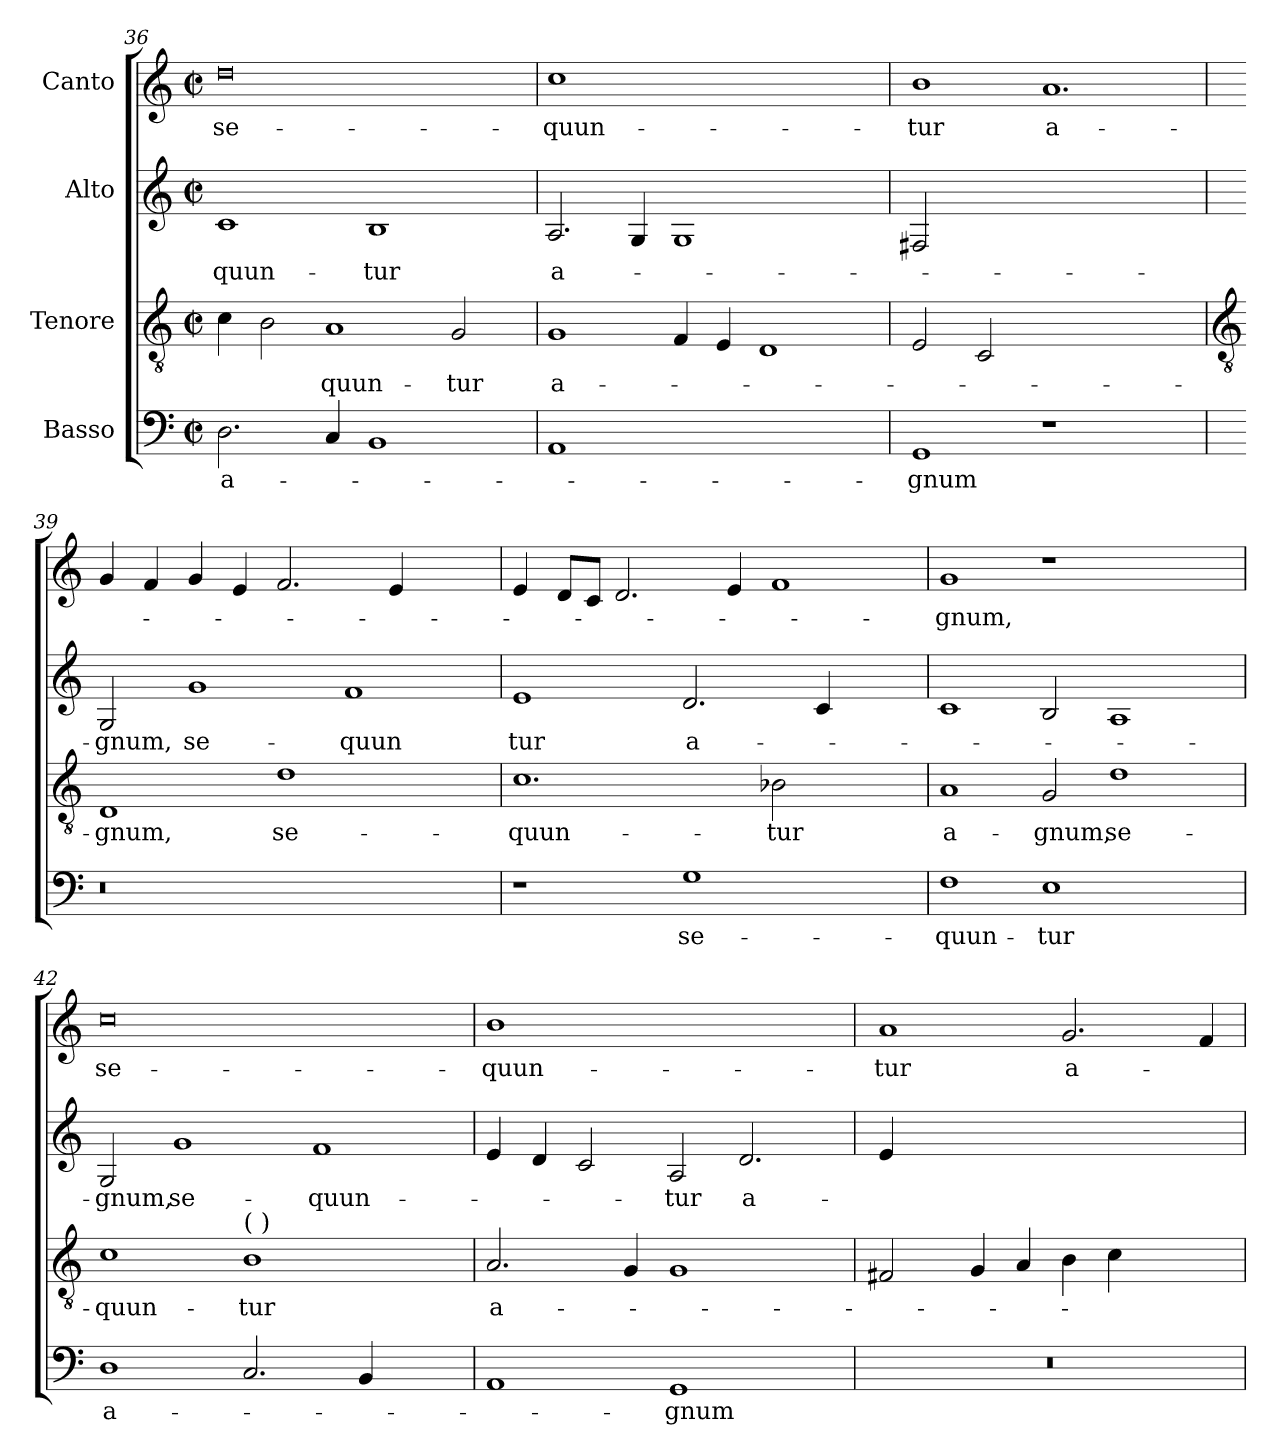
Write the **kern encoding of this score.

**kern	**text	**kern	**text	**kern	**text	**kern	**text
*part4	*part4	*part3	*part3	*part2	*part2	*part1	*part1
*staff4	*staff4	*staff3	*staff3	*staff2	*staff2	*staff1	*staff1
*I"Basso	*	*I"Tenore	*	*I"Alto	*	*I"Canto	*
*clefF4	*	*clefGv2	*	*clefG2	*	*clefG2	*
*k[]	*	*k[]	*	*k[]	*	*k[]	*
*C:	*	*C:	*	*C:	*	*C:	*
*M4/2	*	*M4/2	*	*M4/2	*	*M4/2	*
*met(c|)	*	*met(c|)	*	*met(c|)	*	*met(c|)	*
=36	=36	=36	=36	=36	=36	=36	=36
!	!LO:LY:b	!	!	!	!LO:LY:b	!	!LO:LY:b
2.D	a-	4c	.	1c	-quun-	0dd	se-
.	.	2B	.	.	.	.	.
!	!	!	!LO:LY:b	!	!	!	!
4C	.	1A	-quun-	.	.	.	.
!	!	!	!	!	!LO:LY:b	!	!
1BB	.	.	.	1B	-tur	.	.
!	!	!	!LO:LY:b	!	!	!	!
.	.	2G	-tur	.	.	.	.
4ryy	.	.	.	4ryy	.	4ryy	.
=37	=37	=37	=37	=37	=37	=37	=37
!	!	!	!LO:LY:b	!	!LO:LY:b	!	!LO:LY:b
1AA	.	1G	a-	2.A	a-	1cc	-quun-
.	.	.	.	4G	.	.	.
1.ryy	.	4F	.	1G	.	1.ryy	.
.	.	4E	.	.	.	.	.
.	.	1D	.	.	.	.	.
.	.	.	.	2ryy	.	.	.
!!LO:LB:g=z
=38	=38	=38	=38	=38	=38	=38	=38
!	!LO:LY:b	!	!	!	!	!	!LO:LY:b
1GG	-gnum	2E	.	2F#X	.	1b	-tur
.	.	2C	.	0ryy	.	.	.
!	!	!	!	!	!	!	!LO:LY:b
1r	.	1.ryy	.	.	.	1.a	a-
2ryy	.	.	.	.	.	.	.
!!LO:LB:g=z
=39	=39	=39	=39	=39	=39	=39	=39
*	*	*clefGv2	*	*	*	*	*
!	!	!	!LO:LY:b	!	!LO:LY:b	!	!
*	*	*	*	*^	*	*	*
0r	.	1D	-gnum,	2G	1ryy	-gnum,	4g	.
.	.	.	.	.	.	.	4f	.
!	!	!	!	!	!	!LO:LY:b	!	!
.	.	.	.	1g	.	se-	4g	.
.	.	.	.	.	.	.	4e	.
!	!	!	!LO:LY:b	!	!	!	!	!
.	.	1d	se-	.	2ryy	.	2.f	.
!	!	!	!	!	!	!LO:LY:b	!	!
.	.	.	.	1f	2ryy	-quun	.	.
.	.	.	.	.	.	.	4e	.
2ryy	.	2ryy	.	.	2ryy	.	2ryy	.
=40	=40	=40	=40	=40	=40	=40	=40	=40
!	!	!	!LO:LY:b	!	!	!LO:LY:b	!	!
1r	.	1.c	-quun-	1e	2ryy	tur	4e	.
.	.	.	.	.	.	.	8dL	.
.	.	.	.	.	.	.	8cJ	.
.	.	.	.	.	0ryy	.	2.d	.
!	!LO:LY:b	!	!	!	!	!LO:LY:b	!	!
1G	se-	.	.	2.d	.	a-	.	.
.	.	.	.	.	.	.	4e	.
!	!	!	!LO:LY:b	!	!	!	!	!
.	.	2B-X	-tur	.	.	.	1f	.
.	.	.	.	4c	.	.	.	.
2ryy	.	2ryy	.	2ryy	.	.	.	.
=41	=41	=41	=41	=41	=41	=41	=41	=41
!	!LO:LY:b	!	!LO:LY:b	!	!	!	!	!LO:LY:b
1F	-quun-	1A	a-	1c	1ryy	.	1g	-gnum,
!	!LO:LY:b	!	!LO:LY:b	!	!	!	!	!
1E	-tur	2G	-gnum,	2B	1.ryy	.	1r	.
!	!	!	!LO:LY:b	!	!	!	!	!
.	.	1d	se-	1A	.	.	.	.
2ryy	.	.	.	.	.	.	2ryy	.
=42	=42	=42	=42	=42	=42	=42	=42	=42
!	!LO:LY:b	!	!LO:LY:b	!	!	!LO:LY:b	!	!LO:LY:b
1D	a-	1c	-quun-	2G	1ryy	-gnum,	0cc	se-
!	!	!	!	!	!	!LO:LY:b	!	!
.	.	.	.	1g	.	se-	.	.
!	!	!LO:TX:a:t=(  )	!	!	!	!	!	!
!	!	!	!LO:LY:b	!	!	!	!	!
2.C	.	1B	-tur	.	1.ryy	.	.	.
!	!	!	!	!	!	!LO:LY:b	!	!
.	.	.	.	1f	.	-quun-	.	.
4BB	.	.	.	.	.	.	.	.
2ryy	.	2ryy	.	.	.	.	2ryy	.
=43	=43	=43	=43	=43	=43	=43	=43	=43
!	!	!	!LO:LY:b	!	!	!	!	!LO:LY:b
1AA	.	2.A	a-	4e	1ryy	.	1b	-quun-
.	.	.	.	4d	.	.	.	.
.	.	.	.	2c	.	.	.	.
.	.	4G	.	.	.	.	.	.
!	!LO:LY:b	!	!	!	!	!LO:LY:b	!	!
1GG	-gnum	1G	.	2A	1ryy	-tur	1ryy	.
!	!	!	!	!	!	!LO:LY:b	!	!
.	.	.	.	2.d	.	a-	.	.
4ryy	.	4ryy	.	.	4ryy	.	4ryy	.
!!LO:LB:g=z
=44	=44	=44	=44	=44	=44	=44	=44	=44
!	!	!	!	!	!	!	!	!LO:LY:b
0r	.	2F#X	.	4e	1..ryy	.	1a	-tur
.	.	.	.	1..ryy	.	.	.	.
.	.	4G	.	.	.	.	.	.
.	.	4A	.	.	.	.	.	.
!	!	!	!	!	!	!	!	!LO:LY:b
.	.	4B	.	.	.	.	2.g	a-
.	.	4c	.	.	.	.	.	.
.	.	2ryy	.	.	.	.	.	.
.	.	.	.	.	4ryy	.	4f	.
*	*	*	*	*v	*v	*	*	*
=	=	=	=	=	=	=	=
*-	*-	*-	*-	*-	*-	*-	*-
